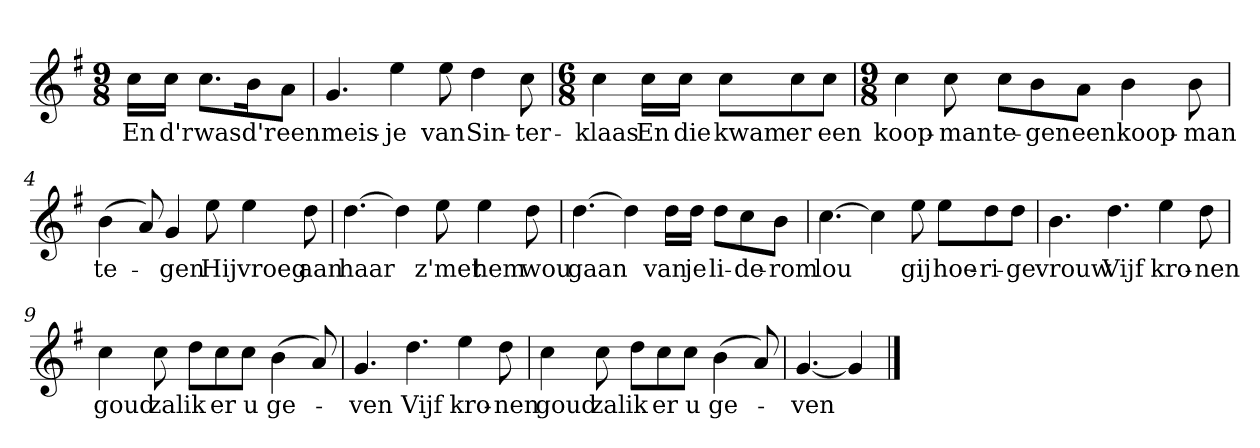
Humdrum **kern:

**kern	**text
*part1	*part1
*staff1	*staff1
*clefG2	*
*k[f#]	*
*G:	*
*M9/8	*
*MM120	*
=	=
16cc\LL	En
16cc\JJ	d'r
8.cc\L	was
16b\K	d'r
8a\J	een
=1	=1
4.g	meis-
4ee	-je
8ee	van
4dd	Sin-
8cc	-ter-
=2	=2
*M6/8	*
4cc	-klaas
16cc\LL	En
16cc\JJ	die
8cc\L	kwam
8cc\	er
8cc\J	een
=3	=3
*M9/8	*
4cc	koop-
8cc	-man
8cc\L	te-
8b\	-gen
8a\J	een
4b	koop-
8b	-man
=4	=4
(4b	te-
8a)	.
4g	-gen
8ee	Hij
4ee	vroeg
8dd	aan
=5	=5
[4.dd	haar
4dd]	.
8ee	z'met
4ee	hem
8dd	wou
=6	=6
[4.dd	gaan
4dd]	.
16dd\LL	van
16dd\JJ	je
8dd\L	li-
8cc\	-de-
8b\J	-rom
=7	=7
[4.cc	lou
4cc]	.
8ee	gij
8ee\L	hoe-
8dd\	-ri-
8dd\J	-ge
=8	=8
4.b	vrouw
4.dd	Vijf
4ee	kro-
8dd	-nen
=9	=9
4cc	goud
8cc	zal
8dd\L	ik
8cc\	er
8cc\J	u
(4b	ge-
8a)	.
=10	=10
4.g	-ven
4.dd	Vijf
4ee	kro-
8dd	-nen
=11	=11
4cc	goud
8cc	zal
8dd\L	ik
8cc\	er
8cc\J	u
(4b	ge-
8a)	.
=12	=12
[4.g	-ven
4g]	.
==	==
*-	*-
